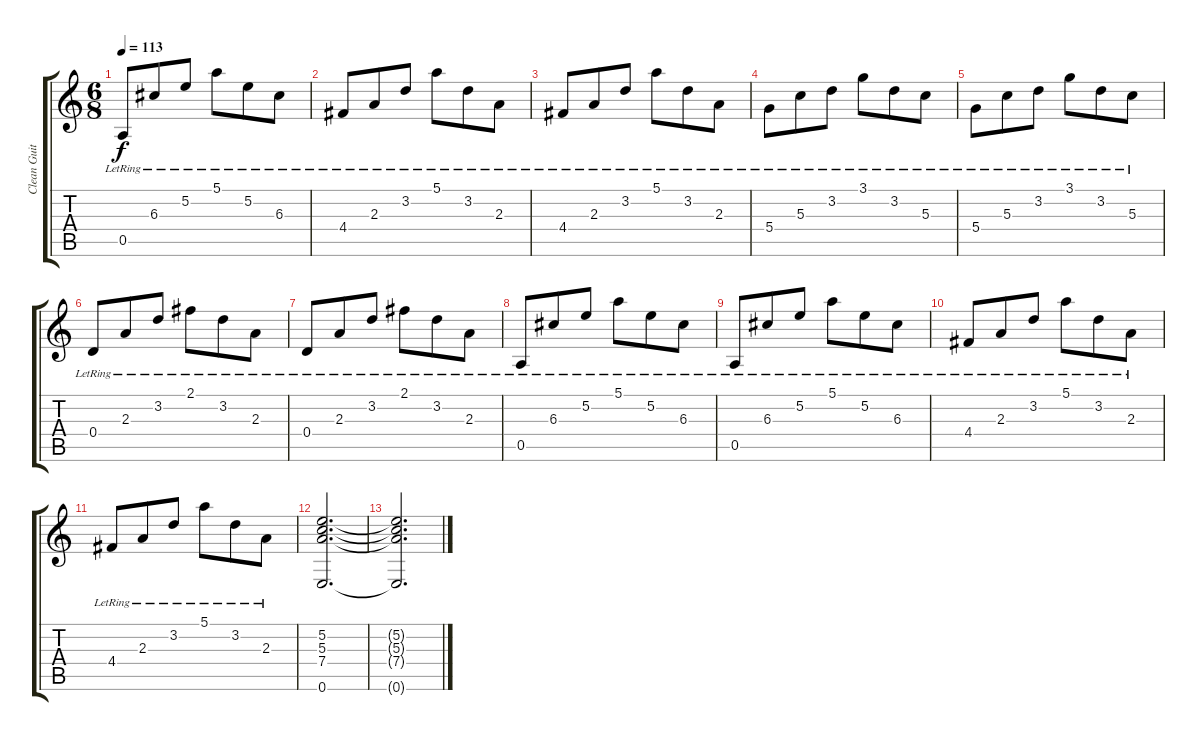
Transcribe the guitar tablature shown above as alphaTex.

\track ("Clean Guitar and Rhythm" "Clean Guit") {instrument electricguitarclean}
\staff {score tabs}
\tuning (E4 B3 G3 D3 A2 E2) {hide}
\ts (6 8)
\tempo 113
\clef g2
\ks c
0.5{lr}.8{dy f} 6.3{lr}.8 5.2{lr}.8 5.1{lr}.8 5.2{lr}.8 6.3{lr}.8 |
4.4{lr}.8 2.3{lr}.8 3.2{lr}.8 5.1{lr}.8 3.2{lr}.8 2.3{lr}.8 |
4.4{lr}.8 2.3{lr}.8 3.2{lr}.8 5.1{lr}.8 3.2{lr}.8 2.3{lr}.8 |
5.4{lr}.8 5.3{lr}.8 3.2{lr}.8 3.1{lr}.8 3.2{lr}.8 5.3{lr}.8 |
5.4{lr}.8 5.3{lr}.8 3.2{lr}.8 3.1{lr}.8 3.2{lr}.8 5.3{lr}.8 |
0.4{lr}.8 2.3{lr}.8 3.2{lr}.8 2.1{lr}.8 3.2{lr}.8 2.3{lr}.8 |
0.4{lr}.8 2.3{lr}.8 3.2{lr}.8 2.1{lr}.8 3.2{lr}.8 2.3{lr}.8 |
0.5{lr}.8 6.3{lr}.8 5.2{lr}.8 5.1{lr}.8 5.2{lr}.8 6.3{lr}.8 |
0.5{lr}.8 6.3{lr}.8 5.2{lr}.8 5.1{lr}.8 5.2{lr}.8 6.3{lr}.8 |
4.4{lr}.8 2.3{lr}.8 3.2{lr}.8 5.1{lr}.8 3.2{lr}.8 2.3{lr}.8 |
4.4{lr}.8 2.3{lr}.8 3.2{lr}.8 5.1{lr}.8 3.2{lr}.8 2.3{lr}.8 |
(5.2 5.3 7.4 0.6).2{d} |
(5.2{t} 5.3{t} 7.4{t} 0.6{t}).2{d}
